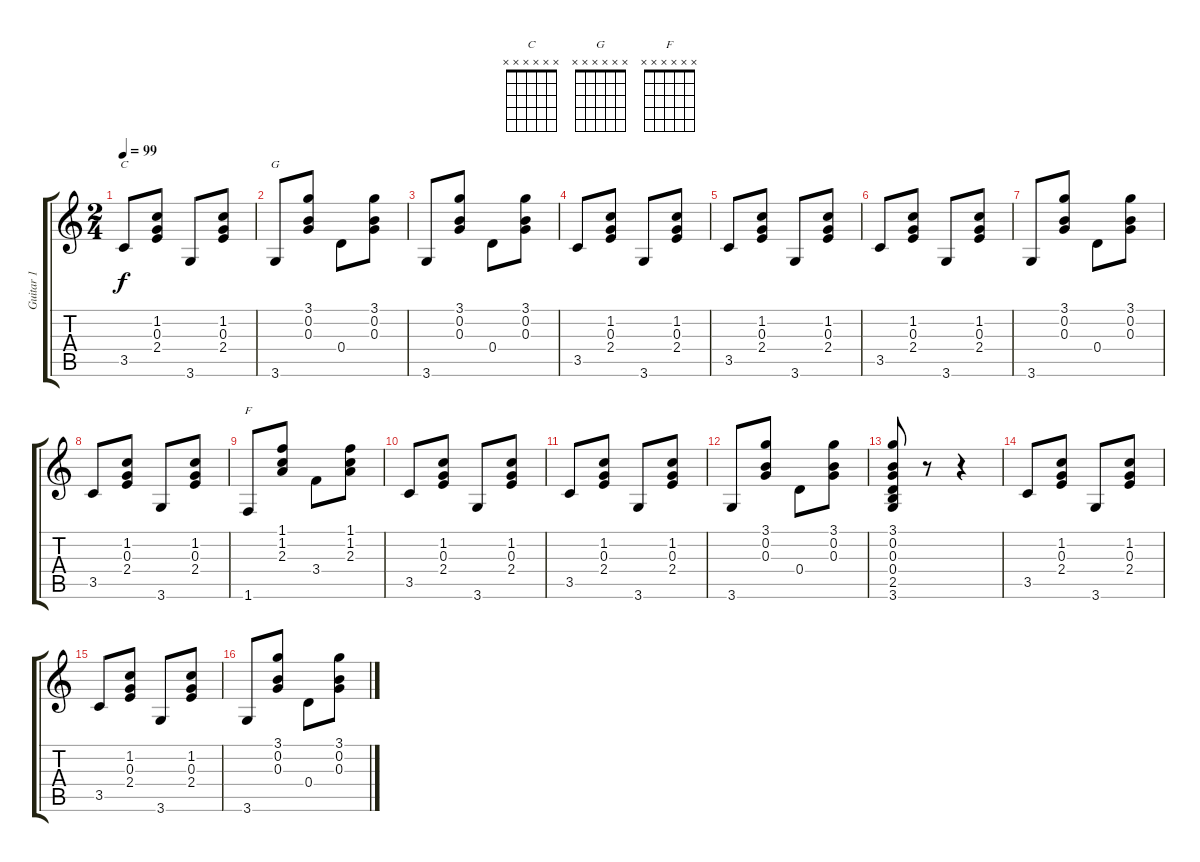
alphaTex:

\track ("Guitar 1" "Guitar 1") {instrument acousticguitarsteel}
\staff {score tabs}
\tuning (E4 B3 G3 D3 A2 E2) {hide}
\chord ("C" x x x x x x) {firstfret 0}
\chord ("G" x x x x x x) {firstfret 0}
\chord ("F" x x x x x x) {firstfret 0}
\ts (2 4)
\tempo 99
\clef g2
\ks c
3.5.8{ch "C" dy f} (1.2 0.3 2.4).8 3.6.8 (1.2 0.3 2.4).8 |
3.6.8{ch "G"} (3.1 0.2 0.3).8 0.4.8 (3.1 0.2 0.3).8 |
3.6.8 (3.1 0.2 0.3).8 0.4.8 (3.1 0.2 0.3).8 |
3.5.8 (1.2 0.3 2.4).8 3.6.8 (1.2 0.3 2.4).8 |
3.5.8 (1.2 0.3 2.4).8 3.6.8 (1.2 0.3 2.4).8 |
3.5.8 (1.2 0.3 2.4).8 3.6.8 (1.2 0.3 2.4).8 |
3.6.8 (3.1 0.2 0.3).8 0.4.8 (3.1 0.2 0.3).8 |
3.5.8 (1.2 0.3 2.4).8 3.6.8 (1.2 0.3 2.4).8 |
1.6.8{ch "F"} (1.1 1.2 2.3).8 3.4.8 (1.1 1.2 2.3).8 |
3.5.8 (1.2 0.3 2.4).8 3.6.8 (1.2 0.3 2.4).8 |
3.5.8 (1.2 0.3 2.4).8 3.6.8 (1.2 0.3 2.4).8 |
3.6.8 (3.1 0.2 0.3).8 0.4.8 (3.1 0.2 0.3).8 |
(3.1 0.2 0.3 0.4 2.5 3.6).8 r.8 r.4 |
3.5.8 (1.2 0.3 2.4).8 3.6.8 (1.2 0.3 2.4).8 |
3.5.8 (1.2 0.3 2.4).8 3.6.8 (1.2 0.3 2.4).8 |
3.6.8 (3.1 0.2 0.3).8 0.4.8 (3.1 0.2 0.3).8
